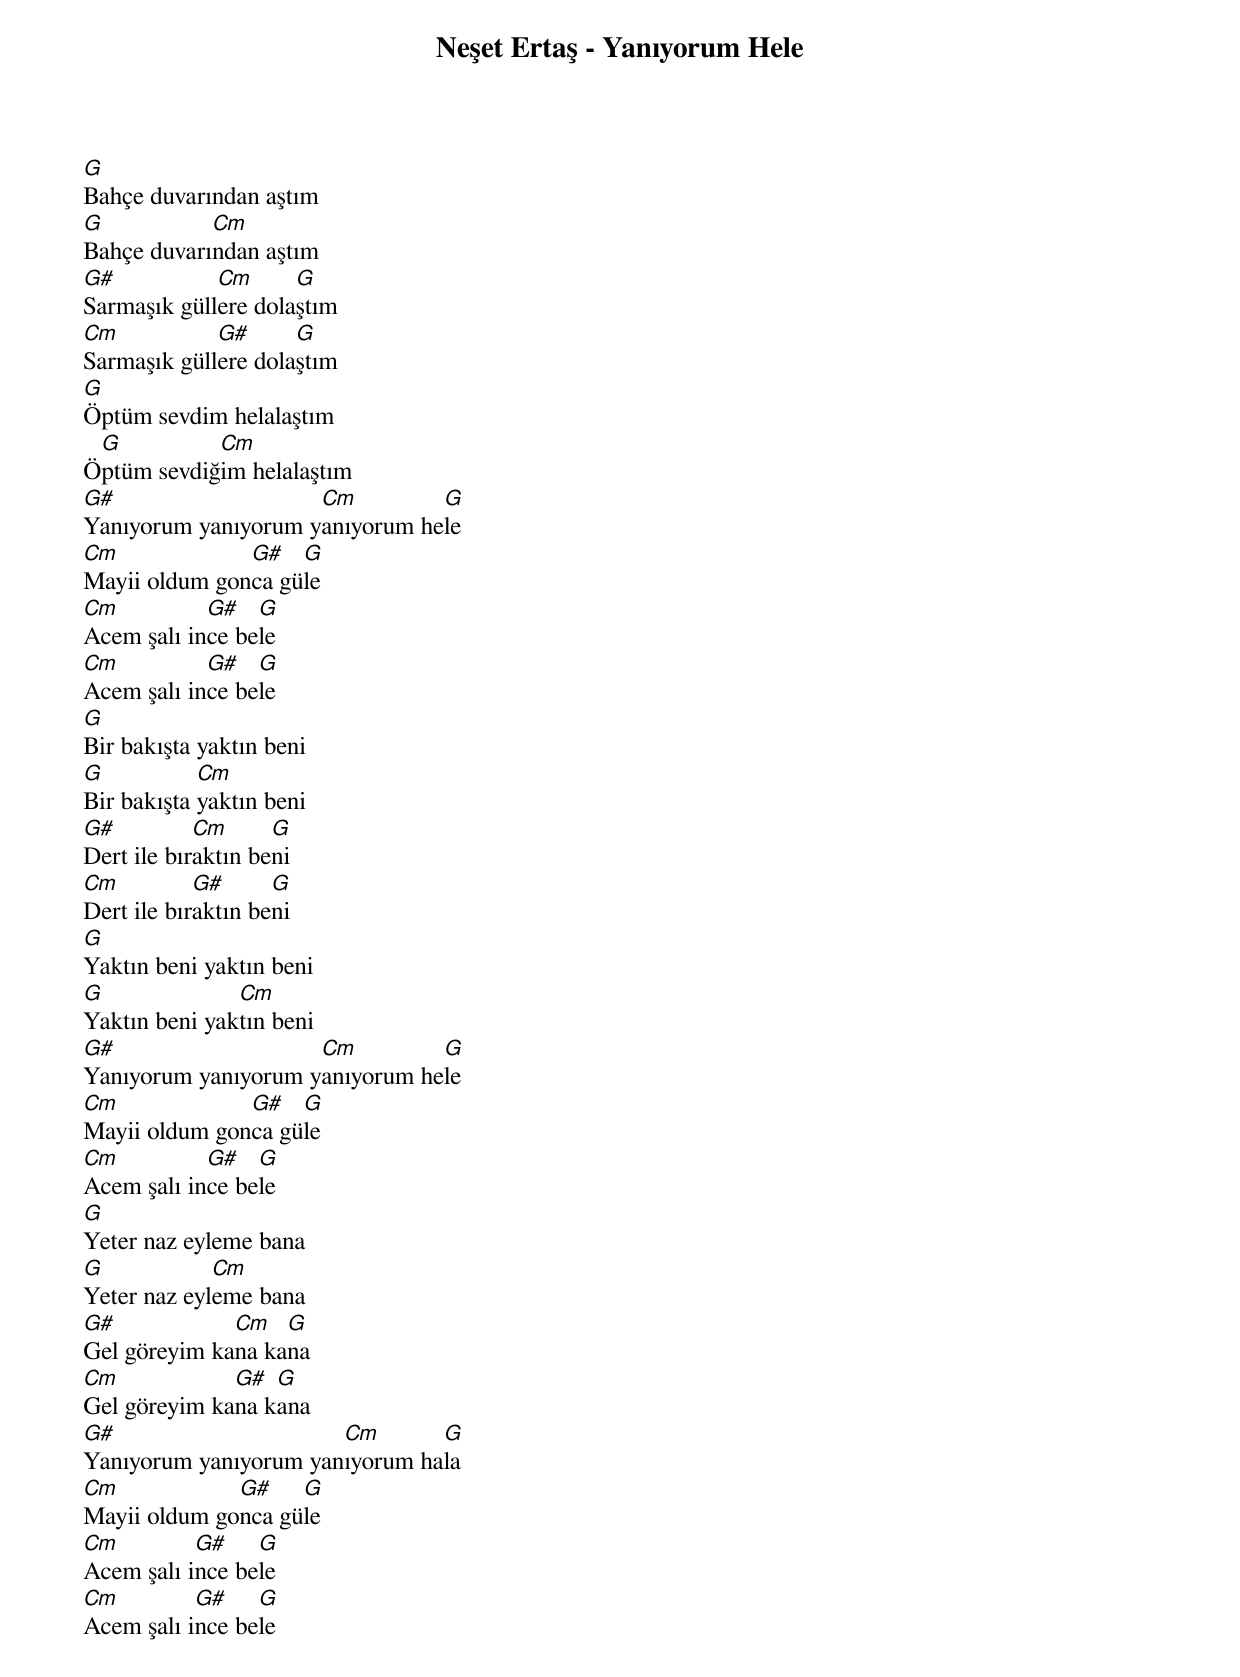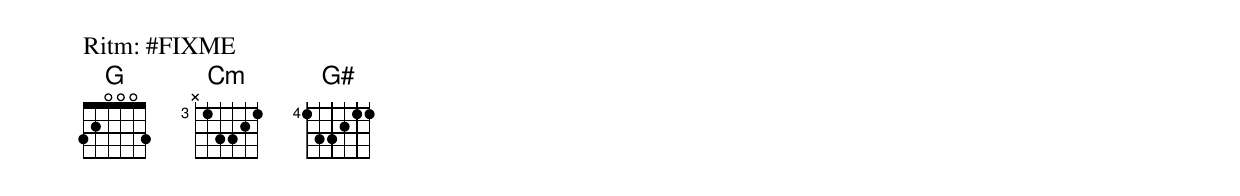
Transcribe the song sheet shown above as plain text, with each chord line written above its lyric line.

Neşet Ertaş - Yanıyorum Hele

G
Bahçe duvarından aştım
G           Cm
Bahçe duvarından aştım
G#           Cm      G
Sarmaşık güllere dolaştım
Cm           G#      G
Sarmaşık güllere dolaştım
G
Öptüm sevdim helalaştım
 G          Cm
Öptüm sevdiğim helalaştım
G#                   Cm         G
Yanıyorum yanıyorum yanıyorum hele
Cm             G#   G
Mayii oldum gonca güle
Cm          G#   G
Acem şalı ince bele
Cm          G#   G
Acem şalı ince bele
G
Bir bakışta yaktın beni
G           Cm
Bir bakışta yaktın beni
G#          Cm      G
Dert ile bıraktın beni
Cm          G#      G
Dert ile bıraktın beni
G
Yaktın beni yaktın beni
G              Cm
Yaktın beni yaktın beni
G#                   Cm         G
Yanıyorum yanıyorum yanıyorum hele
Cm             G#   G
Mayii oldum gonca güle
Cm          G#   G
Acem şalı ince bele
G
Yeter naz eyleme bana
G            Cm
Yeter naz eyleme bana
G#            Cm   G
Gel göreyim kana kana
Cm            G#  G
Gel göreyim kana kana
G#                     Cm       G
Yanıyorum yanıyorum yanıyorum hala
Cm            G#    G
Mayii oldum gonca güle
Cm         G#    G
Acem şalı ince bele
Cm         G#    G
Acem şalı ince bele

Ritm: #FIXME
